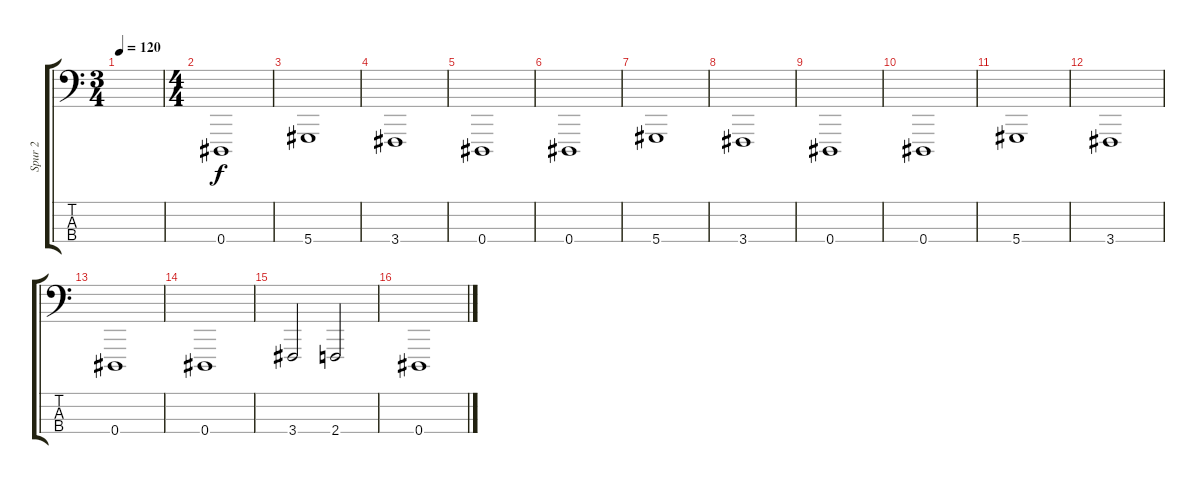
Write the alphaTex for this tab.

\track ("Spur 2" "Spur 2") {instrument synthstrings1}
\staff {score tabs}
\tuning (Gb2 Db2 Ab1 Eb1) {hide}
\ts (3 4)
\tempo 120
\clef f4
\ks c
|
\ts (4 4)
0.4.1 |
5.4.1 |
3.4.1 |
0.4.1 |
0.4.1 |
5.4.1 |
3.4.1 |
0.4.1 |
0.4.1 |
5.4.1 |
3.4.1 |
0.4.1 |
0.4.1 |
3.4.2 2.4.2 |
0.4.1
